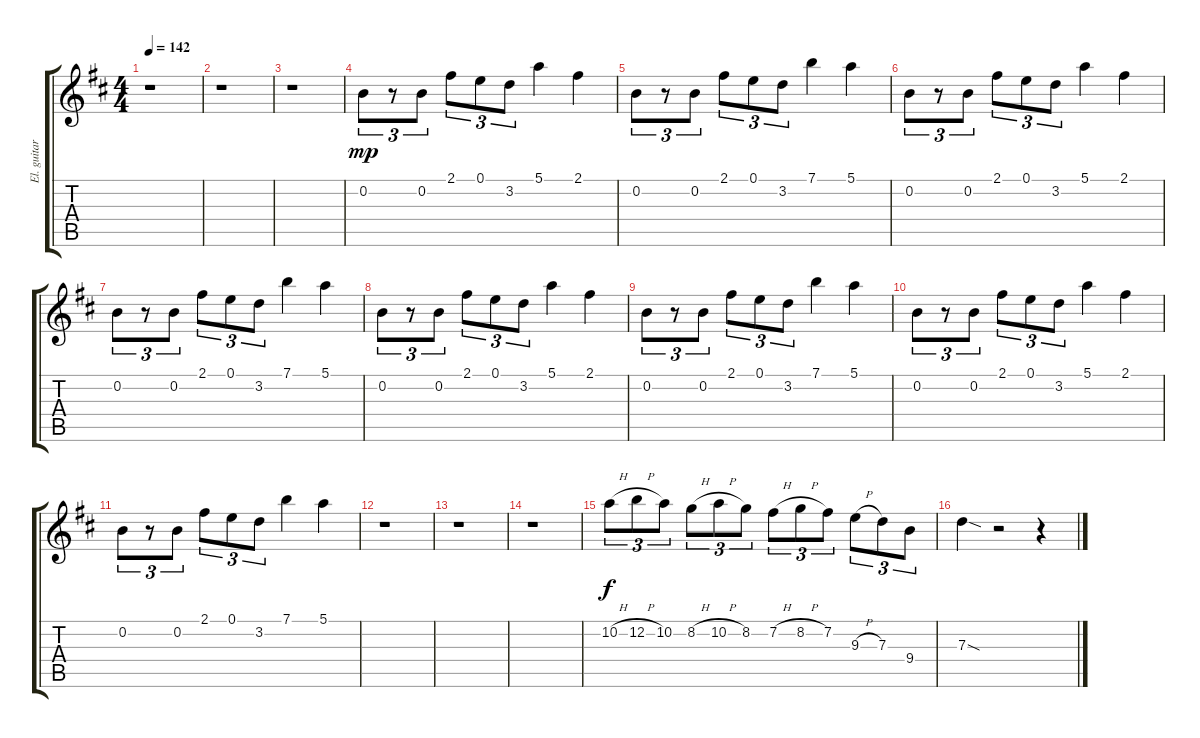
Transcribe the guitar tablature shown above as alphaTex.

\track ("El. guitar 2" "El. guitar") {instrument overdrivenguitar}
\staff {score tabs}
\tuning (E4 B3 G3 D3 A2 E2) {hide}
\ts (4 4)
\tempo 142
\clef g2
\ks bminor
r.1{dy f} |
r.1 |
r.1 |
0.2.8{tu (3 2) dy mp} r.8{tu (3 2)} 0.2.8{tu (3 2)} 2.1.8{tu (3 2)} 0.1.8{tu (3 2)} 3.2.8{tu (3 2)} 5.1.4 2.1.4 |
0.2.8{tu (3 2)} r.8{tu (3 2)} 0.2.8{tu (3 2)} 2.1.8{tu (3 2)} 0.1.8{tu (3 2)} 3.2.8{tu (3 2)} 7.1.4 5.1.4 |
0.2.8{tu (3 2)} r.8{tu (3 2)} 0.2.8{tu (3 2)} 2.1.8{tu (3 2)} 0.1.8{tu (3 2)} 3.2.8{tu (3 2)} 5.1.4 2.1.4 |
0.2.8{tu (3 2)} r.8{tu (3 2)} 0.2.8{tu (3 2)} 2.1.8{tu (3 2)} 0.1.8{tu (3 2)} 3.2.8{tu (3 2)} 7.1.4 5.1.4 |
0.2.8{tu (3 2)} r.8{tu (3 2)} 0.2.8{tu (3 2)} 2.1.8{tu (3 2)} 0.1.8{tu (3 2)} 3.2.8{tu (3 2)} 5.1.4 2.1.4 |
0.2.8{tu (3 2)} r.8{tu (3 2)} 0.2.8{tu (3 2)} 2.1.8{tu (3 2)} 0.1.8{tu (3 2)} 3.2.8{tu (3 2)} 7.1.4 5.1.4 |
0.2.8{tu (3 2)} r.8{tu (3 2)} 0.2.8{tu (3 2)} 2.1.8{tu (3 2)} 0.1.8{tu (3 2)} 3.2.8{tu (3 2)} 5.1.4 2.1.4 |
0.2.8{tu (3 2)} r.8{tu (3 2)} 0.2.8{tu (3 2)} 2.1.8{tu (3 2)} 0.1.8{tu (3 2)} 3.2.8{tu (3 2)} 7.1.4 5.1.4 |
r.1 |
r.1 |
r.1 |
10.2{h}.8{tu (3 2) dy f} 12.2{h}.8{tu (3 2)} 10.2.8{tu (3 2)} 8.2{h}.8{tu (3 2)} 10.2{h}.8{tu (3 2)} 8.2.8{tu (3 2)} 7.2{h}.8{tu (3 2)} 8.2{h}.8{tu (3 2)} 7.2.8{tu (3 2)} 9.3{h}.8{tu (3 2)} 7.3.8{tu (3 2)} 9.4.8{tu (3 2)} |
7.3{sod}.4 r.2 r.4
